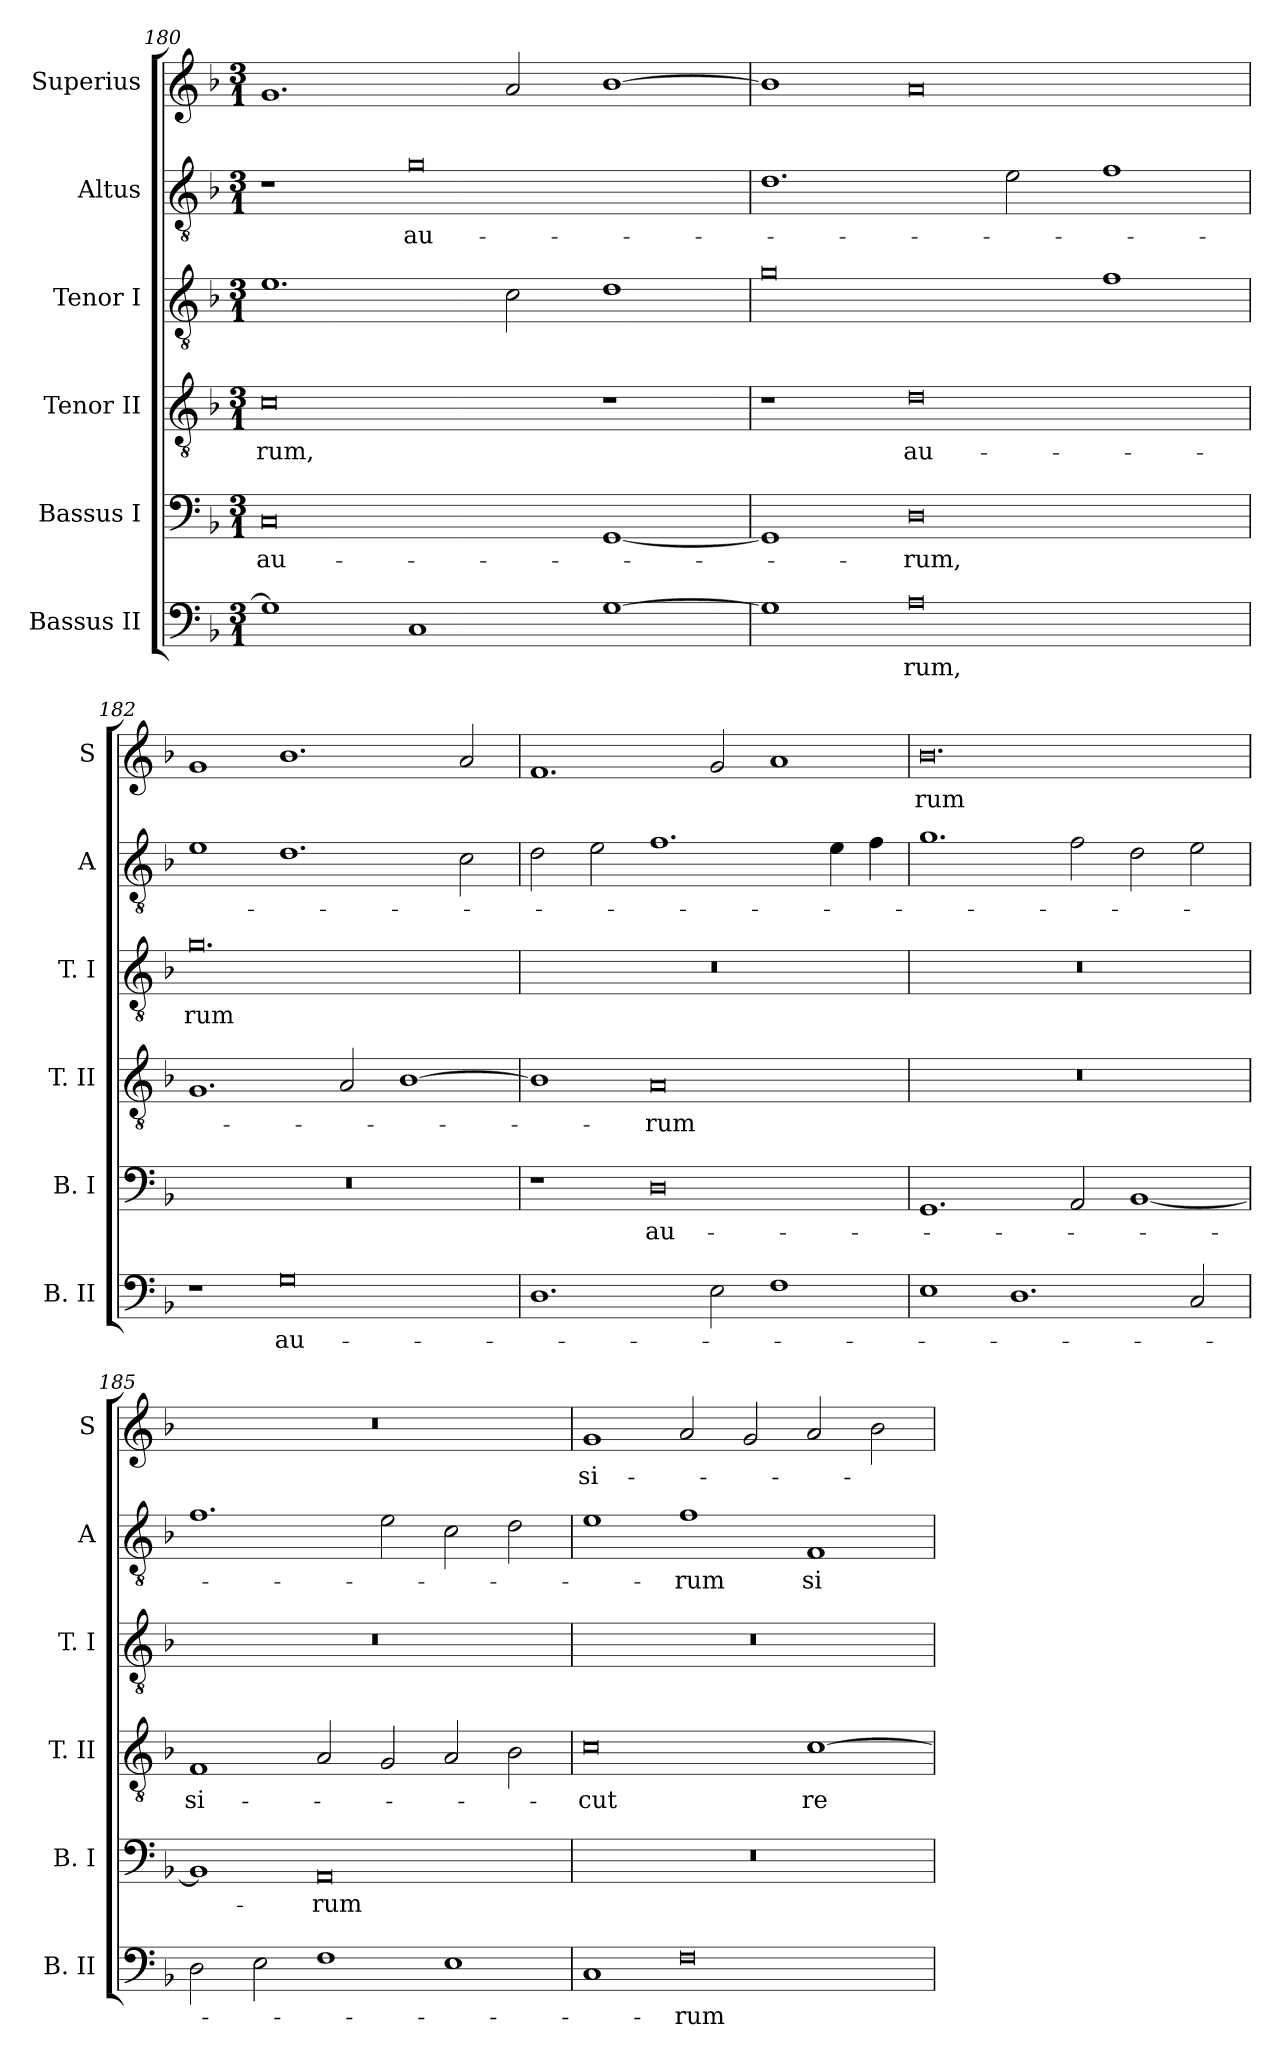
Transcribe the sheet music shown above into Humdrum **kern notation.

**kern	**text	**kern	**text	**kern	**text	**kern	**text	**kern	**text	**kern	**text
*part6	*part6	*part5	*part5	*part4	*part4	*part3	*part3	*part2	*part2	*part1	*part1
*staff6	*staff6	*staff5	*staff5	*staff4	*staff4	*staff3	*staff3	*staff2	*staff2	*staff1	*staff1
*I"Bassus II	*	*I"Bassus I	*	*I"Tenor II	*	*I"Tenor I	*	*I"Altus	*	*I"Superius	*
*I'B. II	*	*I'B. I	*	*I'T. II	*	*I'T. I	*	*I'A	*	*I'S	*
*clefF4	*	*clefF4	*	*clefGv2	*	*clefGv2	*	*clefGv2	*	*clefG2	*
*k[b-]	*	*k[b-]	*	*k[b-]	*	*k[b-]	*	*k[b-]	*	*k[b-]	*
*F:	*	*F:	*	*F:	*	*F:	*	*F:	*	*F:	*
*M3/1	*	*M3/1	*	*M3/1	*	*M3/1	*	*M3/1	*	*M3/1	*
=180	=180	=180	=180	=180	=180	=180	=180	=180	=180	=180	=180
1G]	.	0C	au-	0c	-rum,	1.e	.	1r	.	1.g	.
1C	.	.	.	.	.	.	.	0g	au-	.	.
.	.	.	.	.	.	2c	.	.	.	2a	.
[1G	.	[1GG	.	1r	.	1d	.	.	.	[1b-	.
=181	=181	=181	=181	=181	=181	=181	=181	=181	=181	=181	=181
1G]	.	1GG]	.	1r	.	0g	.	1.d	.	1b-]	.
0A	-rum,	0D	-rum,	0d	au-	.	.	.	.	0a	.
.	.	.	.	.	.	.	.	2e	.	.	.
.	.	.	.	.	.	1f	.	1f	.	.	.
=182	=182	=182	=182	=182	=182	=182	=182	=182	=182	=182	=182
1r	.	0.r	.	1.G	.	0.g	-rum	1e	.	1g	.
0G	au-	.	.	.	.	.	.	1.d	.	1.b-	.
.	.	.	.	2A	.	.	.	.	.	.	.
.	.	.	.	[1B-	.	.	.	.	.	.	.
.	.	.	.	.	.	.	.	2c	.	2a	.
=183	=183	=183	=183	=183	=183	=183	=183	=183	=183	=183	=183
1.D	.	1r	.	1B-]	.	0.r	.	2d	.	1.f	.
.	.	.	.	.	.	.	.	2e	.	.	.
.	.	0D	au-	0A	-rum	.	.	1.f	.	.	.
2E	.	.	.	.	.	.	.	.	.	2g	.
1F	.	.	.	.	.	.	.	.	.	1a	.
.	.	.	.	.	.	.	.	4e	.	.	.
.	.	.	.	.	.	.	.	4f	.	.	.
=184	=184	=184	=184	=184	=184	=184	=184	=184	=184	=184	=184
1E	.	1.GG	.	0.r	.	1%3r	.	1.g	.	0.b-	-rum
1.D	.	.	.	.	.	.	.	.	.	.	.
.	.	2AA	.	.	.	.	.	2f	.	.	.
.	.	[1BB-	.	.	.	.	.	2d	.	.	.
2C	.	.	.	.	.	.	.	2e	.	.	.
=185	=185	=185	=185	=185	=185	=185	=185	=185	=185	=185	=185
2D	.	1BB-]	.	1F	si-	0.r	.	1.f	.	1%3r	.
2E	.	.	.	.	.	.	.	.	.	.	.
1F	.	0AA	-rum	2A	.	.	.	.	.	.	.
.	.	.	.	2G	.	.	.	2e	.	.	.
1E	.	.	.	2A	.	.	.	2c	.	.	.
.	.	.	.	2B-	.	.	.	2d	.	.	.
=186	=186	=186	=186	=186	=186	=186	=186	=186	=186	=186	=186
1C	.	0.r	.	0c	-cut	1%3r	.	1e	.	1g	si-
0F	-rum	.	.	.	.	.	.	1f	-rum	2a	.
.	.	.	.	.	.	.	.	.	.	2g	.
.	.	.	.	[1c	re-	.	.	1F	si-	2a	.
.	.	.	.	.	.	.	.	.	.	2b-	.
=	=	=	=	=	=	=	=	=	=	=	=
*-	*-	*-	*-	*-	*-	*-	*-	*-	*-	*-	*-
